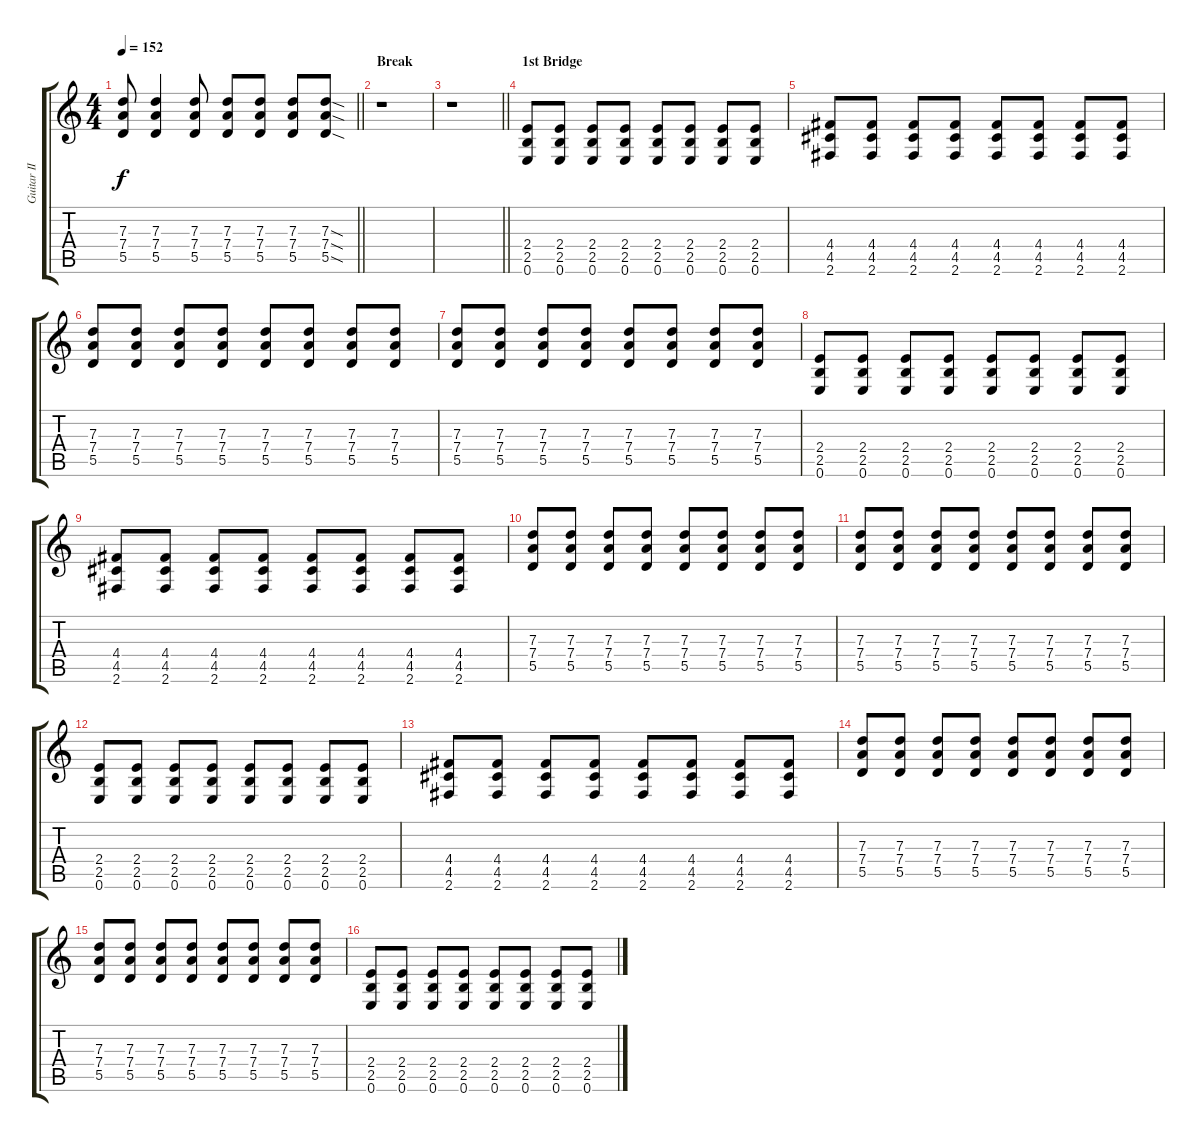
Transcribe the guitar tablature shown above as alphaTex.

\track ("Guitar II" "Guitar II") {instrument overdrivenguitar}
\staff {score tabs}
\tuning (E4 B3 G3 D3 A2 E2) {hide}
\ts (4 4)
\tempo 152
\clef g2
\barLineRight lightlight
\ks c
(7.3 7.4 5.5).8{dy f} (7.3 7.4 5.5).4 (7.3 7.4 5.5).8 (7.3 7.4 5.5).8 (7.3 7.4 5.5).8 (7.3 7.4 5.5).8 (7.3{sod} 7.4{sod} 5.5{sod}).8 |
\section ("" "Break")
r.1 |
\barLineRight lightlight
r.1 |
\section ("" "1st Bridge")
(2.4 2.5 0.6).8 (2.4 2.5 0.6).8 (2.4 2.5 0.6).8 (2.4 2.5 0.6).8 (2.4 2.5 0.6).8 (2.4 2.5 0.6).8 (2.4 2.5 0.6).8 (2.4 2.5 0.6).8 |
(4.4 4.5 2.6).8 (4.4 4.5 2.6).8 (4.4 4.5 2.6).8 (4.4 4.5 2.6).8 (4.4 4.5 2.6).8 (4.4 4.5 2.6).8 (4.4 4.5 2.6).8 (4.4 4.5 2.6).8 |
(7.3 7.4 5.5).8 (7.3 7.4 5.5).8 (7.3 7.4 5.5).8 (7.3 7.4 5.5).8 (7.3 7.4 5.5).8 (7.3 7.4 5.5).8 (7.3 7.4 5.5).8 (7.3 7.4 5.5).8 |
(7.3 7.4 5.5).8 (7.3 7.4 5.5).8 (7.3 7.4 5.5).8 (7.3 7.4 5.5).8 (7.3 7.4 5.5).8 (7.3 7.4 5.5).8 (7.3 7.4 5.5).8 (7.3 7.4 5.5).8 |
(2.4 2.5 0.6).8 (2.4 2.5 0.6).8 (2.4 2.5 0.6).8 (2.4 2.5 0.6).8 (2.4 2.5 0.6).8 (2.4 2.5 0.6).8 (2.4 2.5 0.6).8 (2.4 2.5 0.6).8 |
(4.4 4.5 2.6).8 (4.4 4.5 2.6).8 (4.4 4.5 2.6).8 (4.4 4.5 2.6).8 (4.4 4.5 2.6).8 (4.4 4.5 2.6).8 (4.4 4.5 2.6).8 (4.4 4.5 2.6).8 |
(7.3 7.4 5.5).8 (7.3 7.4 5.5).8 (7.3 7.4 5.5).8 (7.3 7.4 5.5).8 (7.3 7.4 5.5).8 (7.3 7.4 5.5).8 (7.3 7.4 5.5).8 (7.3 7.4 5.5).8 |
(7.3 7.4 5.5).8 (7.3 7.4 5.5).8 (7.3 7.4 5.5).8 (7.3 7.4 5.5).8 (7.3 7.4 5.5).8 (7.3 7.4 5.5).8 (7.3 7.4 5.5).8 (7.3 7.4 5.5).8 |
(2.4 2.5 0.6).8 (2.4 2.5 0.6).8 (2.4 2.5 0.6).8 (2.4 2.5 0.6).8 (2.4 2.5 0.6).8 (2.4 2.5 0.6).8 (2.4 2.5 0.6).8 (2.4 2.5 0.6).8 |
(4.4 4.5 2.6).8 (4.4 4.5 2.6).8 (4.4 4.5 2.6).8 (4.4 4.5 2.6).8 (4.4 4.5 2.6).8 (4.4 4.5 2.6).8 (4.4 4.5 2.6).8 (4.4 4.5 2.6).8 |
(7.3 7.4 5.5).8 (7.3 7.4 5.5).8 (7.3 7.4 5.5).8 (7.3 7.4 5.5).8 (7.3 7.4 5.5).8 (7.3 7.4 5.5).8 (7.3 7.4 5.5).8 (7.3 7.4 5.5).8 |
(7.3 7.4 5.5).8 (7.3 7.4 5.5).8 (7.3 7.4 5.5).8 (7.3 7.4 5.5).8 (7.3 7.4 5.5).8 (7.3 7.4 5.5).8 (7.3 7.4 5.5).8 (7.3 7.4 5.5).8 |
(2.4 2.5 0.6).8 (2.4 2.5 0.6).8 (2.4 2.5 0.6).8 (2.4 2.5 0.6).8 (2.4 2.5 0.6).8 (2.4 2.5 0.6).8 (2.4 2.5 0.6).8 (2.4 2.5 0.6).8
